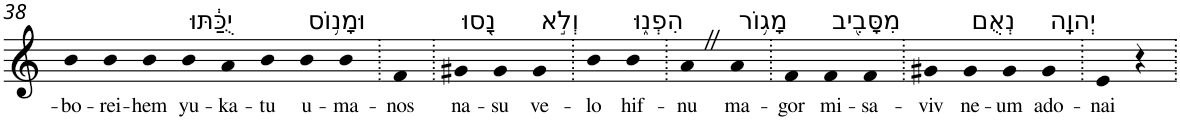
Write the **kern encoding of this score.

**kern	**text
*part1	*part1
*staff1	*staff1
*I"Piano	*
*I'Pno	*
!!LO:PB:g=z
*clefG2	*
*k[]	*
=38	=38
!	!LO:LY:b
4b	-bo-
!	!LO:LY:b
4b	-rei-
!	!LO:LY:b
4b	-hem
!LO:TX:a:t=יֻכַּ֔תּוּ	!
!	!LO:LY:b
4b	yu-
!	!LO:LY:b
4a	-ka-
!	!LO:LY:b
4b	-tu
!LO:TX:a:t=וּמָנ֥וֹס	!
!	!LO:LY:b
4b	u-
!	!LO:LY:b
4b	-ma-
=39.	=39.
!	!LO:LY:b
4f	-nos
=40.	=40.
!LO:TX:a:t=נָ֖סוּ	!
!	!LO:LY:b
4g#X	na-
!	!LO:LY:b
4g#	-su
!LO:TX:a:t=וְלֹ֣א	!
!	!LO:LY:b
4g#	ve-
=41.	=41.
!	!LO:LY:b
4b	-lo
!LO:TX:a:t=הִפְנ֑וּ	!
!	!LO:LY:b
4b	hif-
=42.	=42.
!	!LO:LY:b
4aZ	-nu
!LO:TX:a:t=מָג֥וֹר	!
!	!LO:LY:b
4a	ma-
=43.	=43.
!	!LO:LY:b
4f	-gor
!LO:TX:a:t=מִסָּבִ֖יב	!
!	!LO:LY:b
4f	mi-
!	!LO:LY:b
4f	-sa-
=44.	=44.
!	!LO:LY:b
4g#X	-viv
!LO:TX:a:t=נְאֻם	!
!	!LO:LY:b
4g#	ne-
!	!LO:LY:b
4g#	-um
!LO:TX:a:t=יְהוָֽה	!
!	!LO:LY:b
4g#	ado-
=45.	=45.
!	!LO:LY:b
4e	-nai
4r	.
=.	=.
*-	*-
